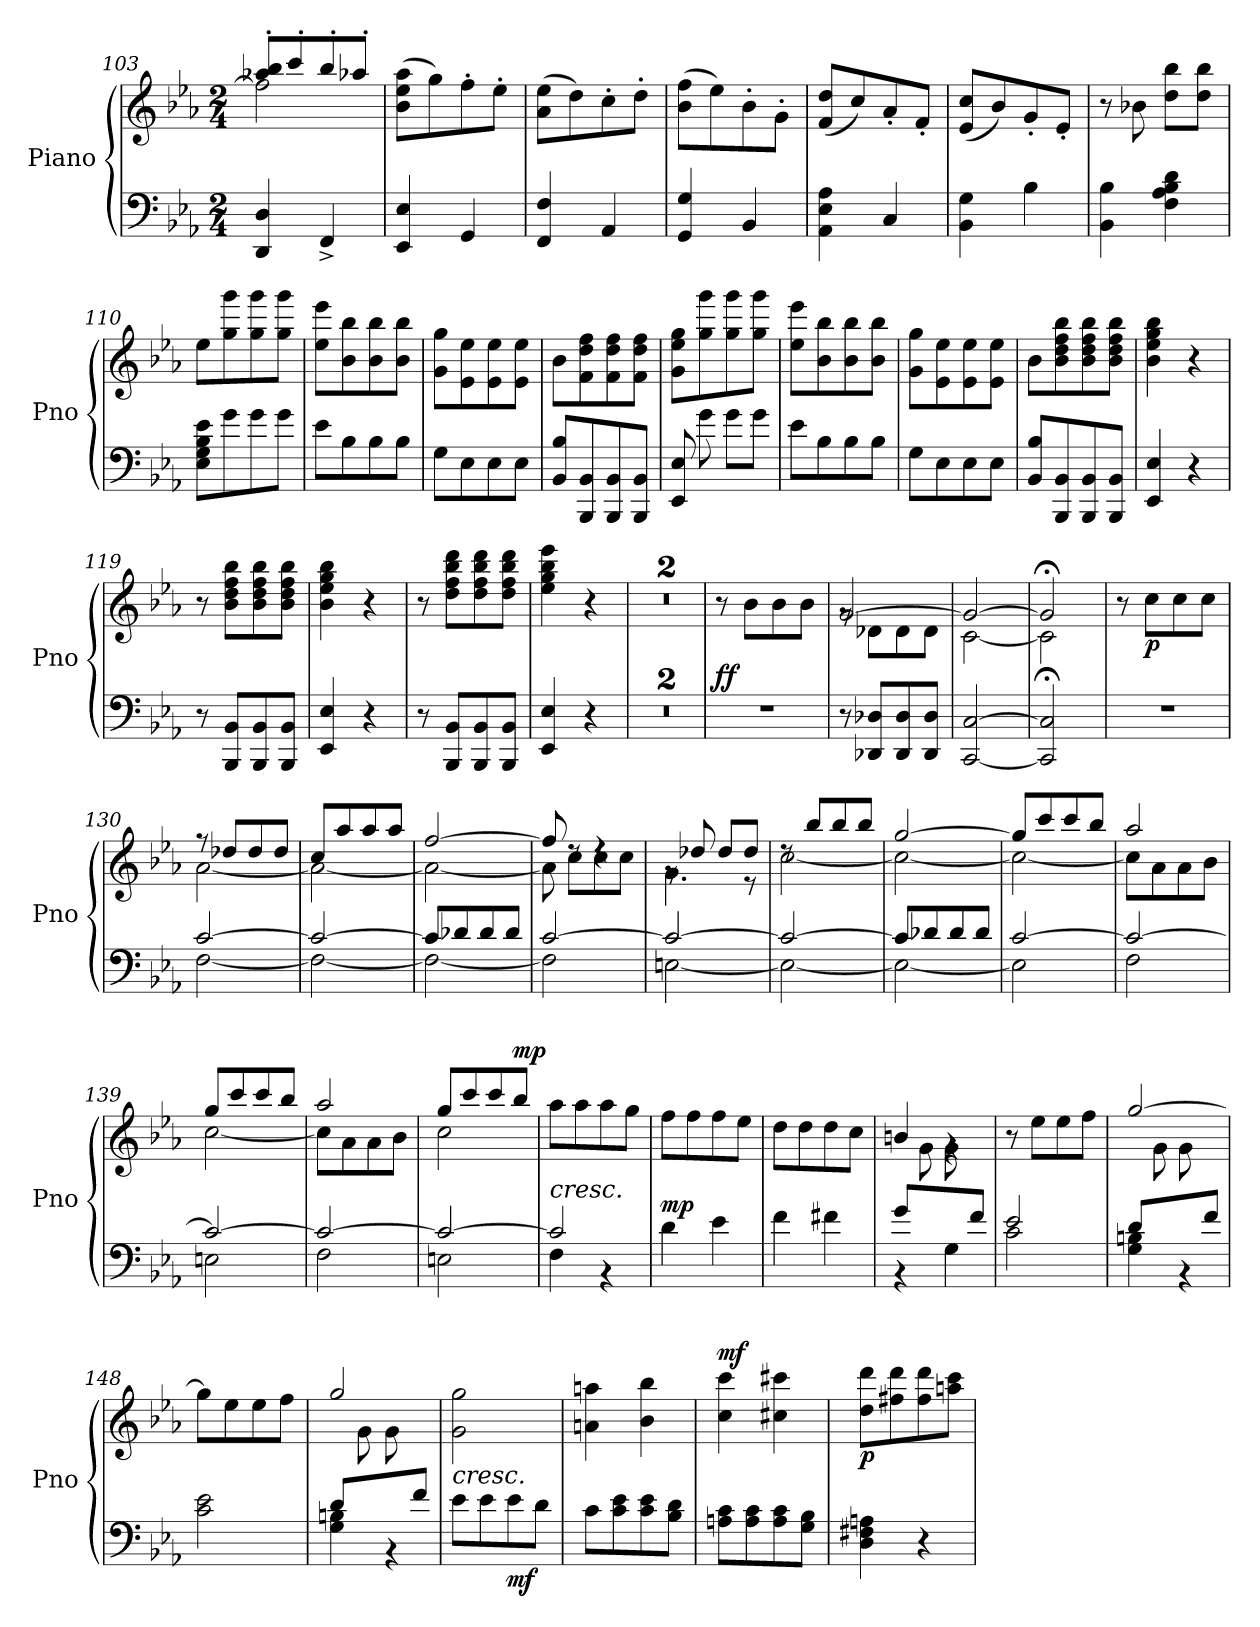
**kern	**kern	**dynam
*part1	*part1	*part1
*staff2	*staff1	*staff1/2
*I"Piano	*	*
*I'Pno	*	*
!!LO:LB:g=z
*clefF4	*clefG2	*
*k[b-e-a-]	*k[b-e-a-]	*
*M2/4	*M2/4	*
=103	=103	=103
*	*^	*
4DD/ 4D/	8aa-X/' 8bb-/'L	2ff\]	.
.	8ccc'/	.	.
4FF^/	8bb-'/	.	.
.	8aa-X'/J	.	.
*	*v	*v	*
=104	=104	=104
4EE-/ 4E-/	(>8b-\ 8ee-\ 8aa-\L	.
.	8gg\)	.
4GG/	8ff'\	.
.	8ee-'\J	.
=105	=105	=105
4FF/ 4F/	(>8a-\ 8ee-\L	.
.	8dd\)	.
4AA-/	8cc'\	.
.	8dd'\J	.
=106	=106	=106
4GG/ 4G/	(>8b-\ 8ff\L	.
.	8ee-\)	.
4BB-/	8b-'\	.
.	8g'\J	.
=107	=107	=107
4AA-\ 4E-\ 4A-\	(<8f/ 8dd/L	.
.	8cc/)	.
4C/	8a-'/	.
.	8f'/J	.
=108	=108	=108
4BB-\ 4G\	(<8e-/ 8cc/L	.
.	8b-/)	.
4B-\	8g'/	.
.	8e-'/J	.
=109	=109	=109
4BB-\ 4B-\	8r	.
.	8b-X\	.
4F\ 4A-\ 4B-\ 4d\	8dd\ 8bb-\L	.
.	8dd\ 8bb-\J	.
!!LO:LB:g=z
=110	=110	=110
8E-\ 8G\ 8B-\ 8e-\L	8ee-\L	.
8g\	8gg\ 8ggg\	.
8g\	8gg\ 8ggg\	.
8g\J	8gg\ 8ggg\J	.
=111	=111	=111
8e-\L	8ee-\ 8eee-\L	.
8B-\	8b-\ 8bb-\	.
8B-\	8b-\ 8bb-\	.
8B-\J	8b-\ 8bb-\J	.
=112	=112	=112
8G\L	8g\ 8gg\L	.
8E-\	8e-\ 8ee-\	.
8E-\	8e-\ 8ee-\	.
8E-\J	8e-\ 8ee-\J	.
=113	=113	=113
8BB-/ 8B-/L	8b-\L	.
8BBB-/ 8BB-/	8f\ 8dd\ 8ff\	.
8BBB-/ 8BB-/	8f\ 8dd\ 8ff\	.
8BBB-/ 8BB-/J	8f\ 8dd\ 8ff\J	.
=114	=114	=114
8EE-/ 8E-/	8g\ 8ee-\ 8gg\L	.
8g\	8gg\ 8ggg\	.
8g\L	8gg\ 8ggg\	.
8g\J	8gg\ 8ggg\J	.
=115	=115	=115
8e-\L	8ee-\ 8eee-\L	.
8B-\	8b-\ 8bb-\	.
8B-\	8b-\ 8bb-\	.
8B-\J	8b-\ 8bb-\J	.
=116	=116	=116
8G\L	8g\ 8gg\L	.
8E-\	8e-\ 8ee-\	.
8E-\	8e-\ 8ee-\	.
8E-\J	8e-\ 8ee-\J	.
!!LO:LB:g=z
=117	=117	=117
8BB-/ 8B-/L	8b-\L	.
8BBB-/ 8BB-/	8b-\ 8dd\ 8ff\ 8bb-\	.
8BBB-/ 8BB-/	8b-\ 8dd\ 8ff\ 8bb-\	.
8BBB-/ 8BB-/J	8b-\ 8dd\ 8ff\ 8bb-\J	.
=118	=118	=118
4EE-/ 4E-/	4b-\ 4ee-\ 4gg\ 4bb-\	.
4r	4r	.
=119	=119	=119
8r	8r	.
8BBB-/ 8BB-/L	8b-\ 8dd\ 8ff\ 8bb-\L	.
8BBB-/ 8BB-/	8b-\ 8dd\ 8ff\ 8bb-\	.
8BBB-/ 8BB-/J	8b-\ 8dd\ 8ff\ 8bb-\J	.
=120	=120	=120
4EE-/ 4E-/	4b-\ 4ee-\ 4gg\ 4bb-\	.
4r	4r	.
=121	=121	=121
8r	8r	.
8BBB-/ 8BB-/L	8dd\ 8ff\ 8bb-\ 8ddd\L	.
8BBB-/ 8BB-/	8dd\ 8ff\ 8bb-\ 8ddd\	.
8BBB-/ 8BB-/J	8dd\ 8ff\ 8bb-\ 8ddd\J	.
=122	=122	=122
4EE-/ 4E-/	4ee-\ 4gg\ 4bb-\ 4eee-\	.
4r	4r	.
=123	=123	=123
2r	2r	.
=124	=124	=124
2r	2r	.
!!LO:PB:g=z
=125	=125	=125
!	!	!LO:DY:a=2
2r	8r	ff
.	8b-\L	.
.	8b-\	.
.	8b-\J	.
=126	=126	=126
*	*^	*
8r	[2g/	8rg	.
8DD-X/ 8D-X/L	.	8d-X\L	.
8DD-/ 8D-/	.	8d-\	.
8DD-/ 8D-/J	.	8d-\J	.
=127	=127	=127	=127
[2CC/ [2C/	2g/_	[2c\	.
=128	=128	=128	=128
*	*MM60	*	*
2CC/];< 2C/];<	2g;</]	2c\]	.
*	*v	*v	*
=129	=129	=129
2r	8r	.
*	*MM164	*
!	!	!LO:DY:b
.	8cc\L	p
.	8cc\	.
.	8cc\J	.
=130	=130	=130
*^	*^	*
[2c/	[2F\	8r	[2a-\	.
.	.	8dd-X/L	.	.
.	.	8dd-/	.	.
.	.	8dd-/J	.	.
=131	=131	=131	=131	=131
2c/_	2F\_	8cc/L	2a-\_	.
.	.	8aa-/	.	.
.	.	8aa-/	.	.
.	.	8aa-/J	.	.
=132	=132	=132	=132	=132
8c/L]	2F\_	[2ff/	2a-\_	.
8d-X/	.	.	.	.
8d-/	.	.	.	.
8d-/J	.	.	.	.
=133	=133	=133	=133	=133
[2c/	2F\]	8ff/]	8a-\]	.
.	.	8rdd	8cc\L	.
.	.	4rdd	8cc\	.
.	.	.	8cc\J	.
=134	=134	=134	=134	=134
2c/_	[2En\	8rg	4.g\	.
.	.	8dd-X/	.	.
.	.	8dd-/L	.	.
.	.	8dd-/J	8r	.
!!LO:LB:g=z	!!
=135	=135	=135	=135	=135
2c/_	2E\_	8rdd	[2cc\	.
.	.	8bb-/L	.	.
.	.	8bb-/	.	.
.	.	8bb-/J	.	.
=136	=136	=136	=136	=136
8c/L]	2E\_	[2gg/	2cc\_	.
8d-X/	.	.	.	.
8d-/	.	.	.	.
8d-/J	.	.	.	.
=137	=137	=137	=137	=137
[2c/	2E\]	8gg/L]	2cc\_	.
.	.	8ccc/	.	.
.	.	8ccc/	.	.
.	.	8bb-/J	.	.
=138	=138	=138	=138	=138
2c/_	2F\	2aa-/	8cc\L]	.
.	.	.	8a-\	.
.	.	.	8a-\	.
.	.	.	8b-\J	.
=139	=139	=139	=139	=139
2c/_	2En\	8gg/L	[2cc\	.
.	.	8ccc/	.	.
.	.	8ccc/	.	.
.	.	8bb-/J	.	.
=140	=140	=140	=140	=140
2c/_	2F\	2aa-/	8cc\L]	.
.	.	.	8a-\	.
.	.	.	8a-\	.
.	.	.	8b-\J	.
=141	=141	=141	=141	=141
2c/_	2En\	8gg/L	2cc\	.
.	.	8ccc/	.	.
.	.	8ccc/	.	.
!	!	!	!	!LO:DY:a
.	.	8bb-/J	.	mp
*	*	*v	*v	*
=142	=142	=142	=142
!LO:TX:a:i:t=cresc.	!	!	!
2c/]	4F\	8aa-\L	.
.	.	8aa-\	.
.	4r	8aa-\	.
.	.	8gg\J	.
*v	*v	*	*
=143	=143	=143
!	!	!LO:DY:a=2
4d\	8ff\L	mp
.	8ff\	.
4e-\	8ff\	.
.	8ee-\J	.
!!LO:LB:g=z
=144	=144	=144
4f\	8dd\L	.
.	8dd\	.
4f#X\	8dd\	.
.	8cc\J	.
=145	=145	=145
*^	*^	*
8g/L	4r	4bn/	8ryy	.
4ryy	.	.	8g\	.
.	4G\	4rg	8g\	.
8f/J	.	.	8ryy	.
*	*	*v	*v	*
=146	=146	=146	=146
2e-/	2c\	8r	.
.	.	8ee-\L	.
.	.	8ee-\	.
.	.	8ff\J	.
=147	=147	=147	=147
*	*	*^	*
8d/L	4G\ 4Bn\	[2gg/	8ryy	.
4ryy	.	.	8g\	.
.	4r	.	8g\	.
8f/J	.	.	8ryy	.
*v	*v	*	*	*
*	*v	*v	*
=148	=148	=148
2c\ 2e-\	8gg\L]	.
.	8ee-\	.
.	8ee-\	.
.	8ff\J	.
=149	=149	=149
*^	*^	*
8d/L	4G\ 4Bn\	2gg/	8ryy	.
4ryy	.	.	8g\	.
.	4r	.	8g\	.
8f/J	.	.	8ryy	.
*v	*v	*	*	*
=150	=150	=150	=150
!	!	!	!LO:HP:b
*	*v	*v	*
8e-\L	2g\ 2gg\	<
8e-\	.	.
!	!	!LO:DY:b=2
8e-\	.	mf
8d\J	.	.
=151	=151	=151
8c\L	4an\ 4aan\	.
8c\ 8e-\	.	.
8c\ 8e-\	4b-\ 4bb-\	.
8B-\ 8d\J	.	.
=152	=152	=152
!	!	!LO:DY:a
8An\ 8c\L	4cc\ 4ccc\	mf
8A\ 8c\	.	.
8A\ 8c\	4cc#X\ 4ccc#X\	[
8G\ 8B-\J	.	.
!!LO:LB:g=z
=153	=153	=153
!	!	!LO:DY:b
4D\ 4F#X\ 4An\	8dd\ 8ddd\L	p
.	8ff#X\ 8ddd\	.
4r	8ff#\ 8ddd\	.
.	8aan\ 8ccc\J	.
=	=	=
*-	*-	*-
